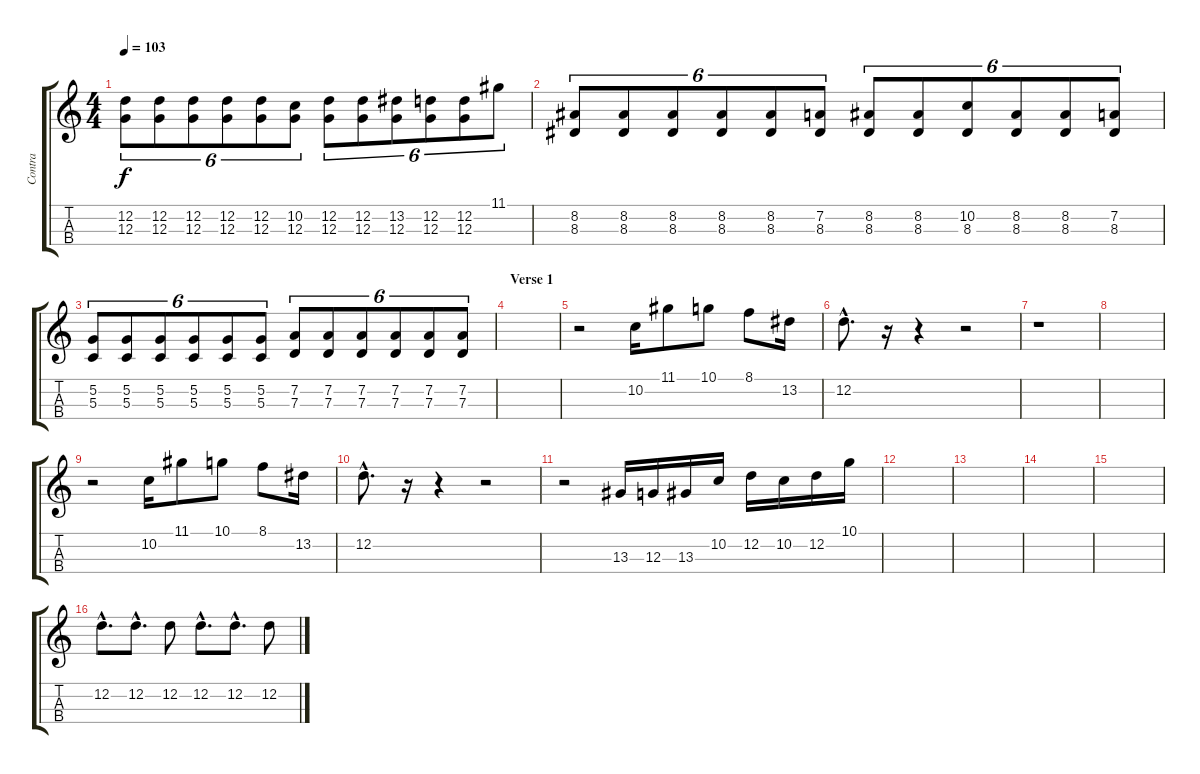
\track ("Contra" "Contra") {instrument contrabass}
\staff {score tabs}
\tuning (A3 D3 G2 C2) {hide}
\ts (4 4)
\tempo 103
\clef g2
\ks c
(12.2 12.3).8{tu (6 4) dy f} (12.2 12.3).8{tu (6 4)} (12.2 12.3).8{tu (6 4)} (12.2 12.3).8{tu (6 4)} (12.2 12.3).8{tu (6 4)} (10.2 12.3).8{tu (6 4)} (12.2 12.3).8{tu (6 4)} (12.2 12.3).8{tu (6 4)} (13.2 12.3).8{tu (6 4)} (12.2 12.3).8{tu (6 4)} (12.2 12.3).8{tu (6 4)} 11.1.8{tu (6 4)} |
(8.2 8.3).8{tu (6 4)} (8.2 8.3).8{tu (6 4)} (8.2 8.3).8{tu (6 4)} (8.2 8.3).8{tu (6 4)} (8.2 8.3).8{tu (6 4)} (7.2 8.3).8{tu (6 4)} (8.2 8.3).8{tu (6 4)} (8.2 8.3).8{tu (6 4)} (10.2 8.3).8{tu (6 4)} (8.2 8.3).8{tu (6 4)} (8.2 8.3).8{tu (6 4)} (7.2 8.3).8{tu (6 4)} |
(5.2 5.3).8{tu (6 4)} (5.2 5.3).8{tu (6 4)} (5.2 5.3).8{tu (6 4)} (5.2 5.3).8{tu (6 4)} (5.2 5.3).8{tu (6 4)} (5.2 5.3).8{tu (6 4)} (7.2 7.3).8{tu (6 4)} (7.2 7.3).8{tu (6 4)} (7.2 7.3).8{tu (6 4)} (7.2 7.3).8{tu (6 4)} (7.2 7.3).8{tu (6 4)} (7.2 7.3).8{tu (6 4)} |
\section ("" "Verse 1")
|
r.2 10.2.16 11.1.8 10.1.8 8.1.8 13.2.16 |
12.2{hac}.8{d} r.16 r.4 r.2 |
r.1 |
|
r.2 10.2.16 11.1.8 10.1.8 8.1.8 13.2.16 |
12.2{hac}.8{d} r.16 r.4 r.2 |
r.2 13.3.16 12.3.16 13.3.16 10.2.16 12.2.16 10.2.16 12.2.16 10.1.16 |
|
|
|
|
12.2{hac}.8{d} 12.2{hac}.8{d} 12.2.8 12.2{hac}.8{d} 12.2{hac}.8{d} 12.2.8
